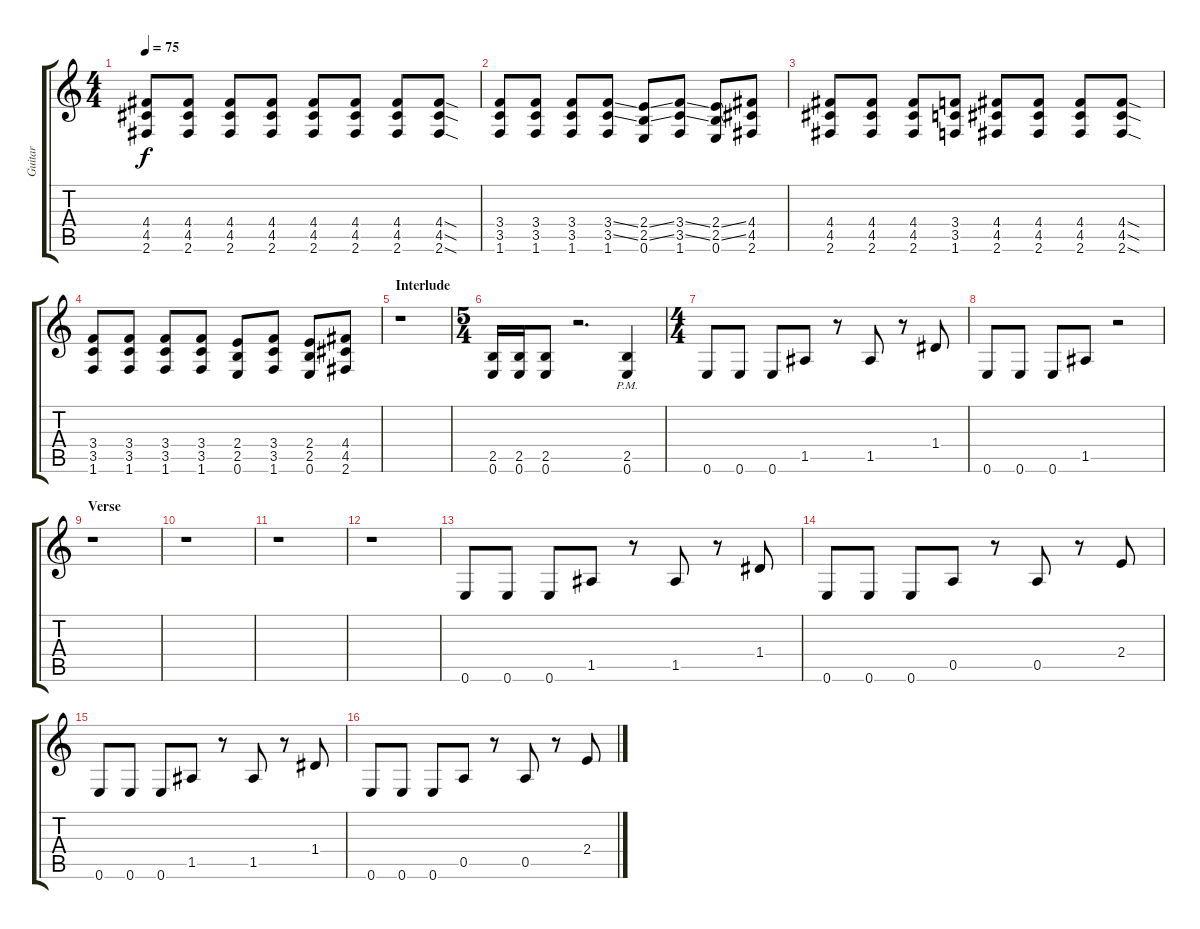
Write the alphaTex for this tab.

\track ("Guitar" "Guitar") {instrument distortionguitar}
\staff {score tabs}
\tuning (E4 B3 G3 D3 A2 E2) {hide}
\ts (4 4)
\tempo 75
\clef g2
\ks c
(4.4 4.5 2.6).8{dy f} (4.4 4.5 2.6).8 (4.4 4.5 2.6).8 (4.4 4.5 2.6).8 (4.4 4.5 2.6).8 (4.4 4.5 2.6).8 (4.4 4.5 2.6).8 (4.4{sod} 4.5{sod} 2.6{sod}).8 |
(3.4 3.5 1.6).8 (3.4 3.5 1.6).8 (3.4 3.5 1.6).8 (3.4{ss} 3.5{ss} 1.6).8 (2.4{ss} 2.5{ss} 0.6).8 (3.4{ss} 3.5{ss} 1.6).8 (2.4{ss} 2.5{ss} 0.6).8 (4.4 4.5 2.6).8 |
(4.4 4.5 2.6).8 (4.4 4.5 2.6).8 (4.4 4.5 2.6).8 (3.4 3.5 1.6).8 (4.4 4.5 2.6).8 (4.4 4.5 2.6).8 (4.4 4.5 2.6).8 (4.4{sod} 4.5{sod} 2.6{sod}).8 |
(3.4 3.5 1.6).8 (3.4 3.5 1.6).8 (3.4 3.5 1.6).8 (3.4 3.5 1.6).8 (2.4 2.5 0.6).8 (3.4 3.5 1.6).8 (2.4 2.5 0.6).8 (4.4 4.5 2.6).8 |
\section ("" "Interlude")
r.1 |
\ts (5 4)
(2.5 0.6).16 (2.5 0.6).16 (2.5 0.6).8 r.2{d} (2.5{pm} 0.6{pm}).4 |
\ts (4 4)
0.6.8 0.6.8 0.6.8 1.5.8 r.8 1.5.8 r.8 1.4.8 |
0.6.8 0.6.8 0.6.8 1.5.8 r.2 |
\section ("" "Verse")
r.1 |
r.1 |
r.1 |
r.1 |
0.6.8{volume 6} 0.6.8 0.6.8 1.5.8 r.8 1.5.8 r.8 1.4.8 |
0.6.8{volume 8} 0.6.8 0.6.8 0.5.8 r.8 0.5.8 r.8 2.4.8 |
0.6.8{volume 10} 0.6.8 0.6.8 1.5.8 r.8 1.5.8 r.8 1.4.8 |
0.6.8{volume 12} 0.6.8 0.6.8 0.5.8 r.8 0.5.8 r.8 2.4.8
